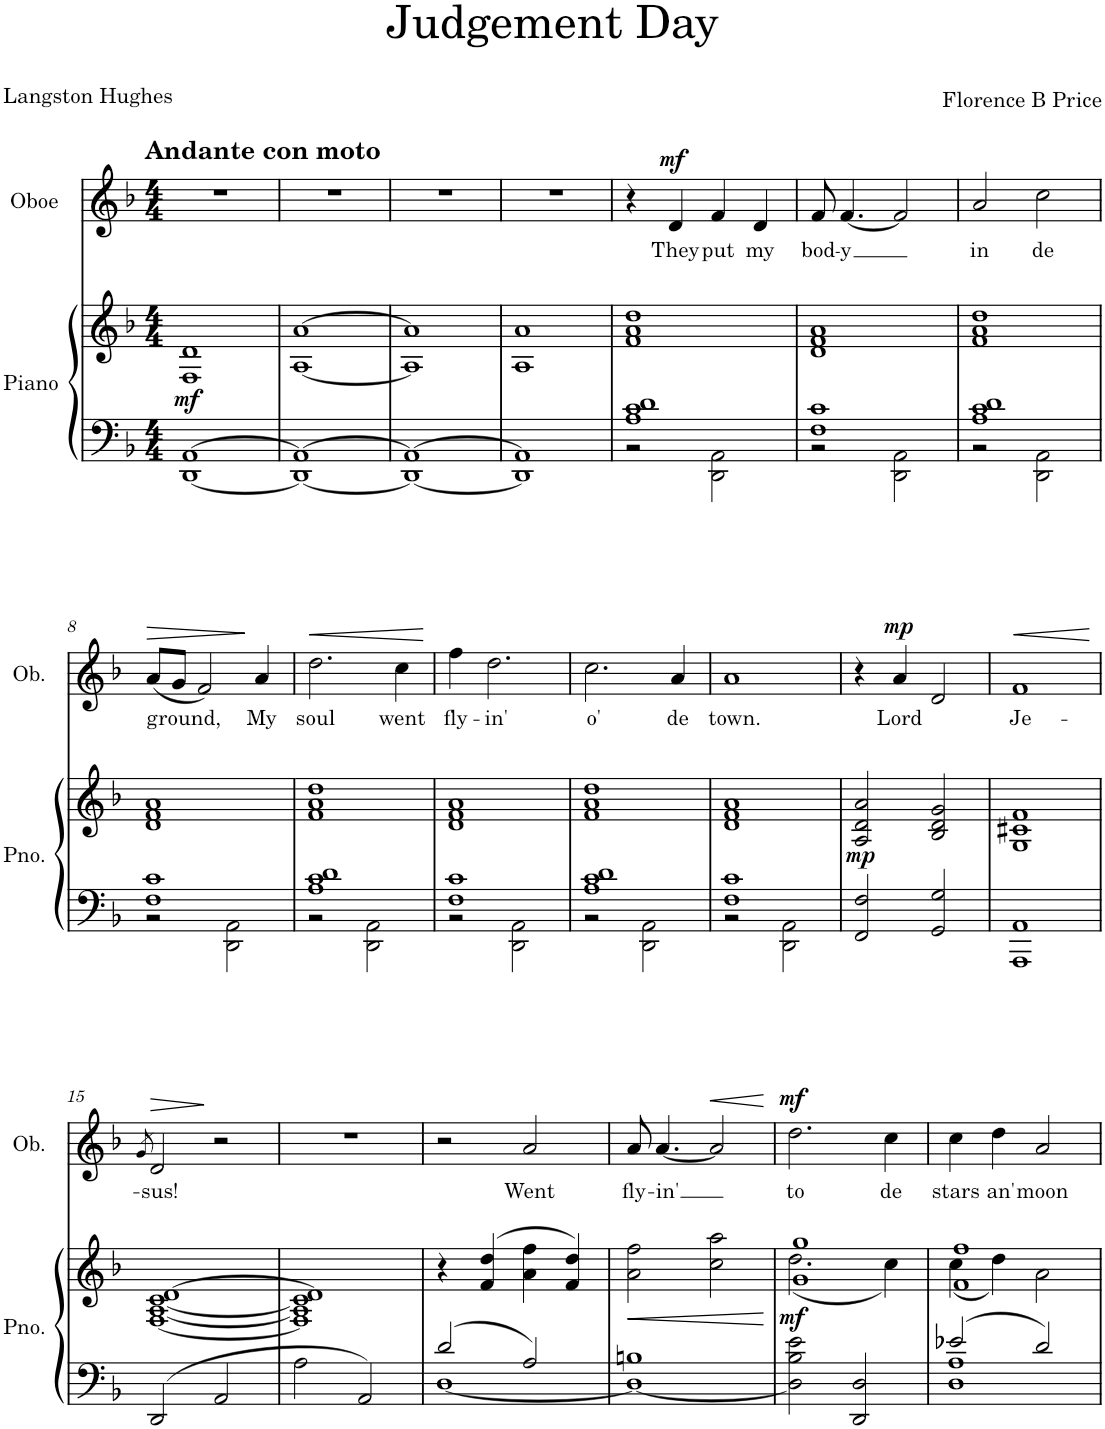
**kern	**kern	**dynam	**kern	**text	**dynam
*part2	*part2	*part2	*part1	*part1	*part1
*staff3	*staff2	*staff2/3	*staff1	*staff1	*staff1
*I"Piano	*	*	*I"Oboe	*	*
*I'Pno.	*	*	*I'Ob.	*	*
*clefF4	*clefG2	*	*clefG2	*	*
*k[b-]	*k[b-]	*	*k[b-]	*	*
*M4/4	*M4/4	*	*M4/4	*	*
=1	=1	=1	=1	=1	=1
!	!	!	!LO:TX:a:B:t=Andante con moto	!	!
!	!	!LO:DY:b	!	!	!
[1DD [1AA	1F 1d	mf	1r	.	.
=2	=2	=2	=2	=2	=2
1DD_ 1AA_	[1A [1a	.	1r	.	.
=3	=3	=3	=3	=3	=3
1DD_ 1AA_	1A] 1a]	.	1r	.	.
=4	=4	=4	=4	=4	=4
1DD] 1AA]	1A 1a	.	1r	.	.
=5	=5	=5	=5	=5	=5
*^	*	*	*	*	*
1A 1c 1d	2r	1f 1a 1dd	.	4r	.	.
!	!	!	!	!	!LO:LY:b	!LO:DY:a
.	.	.	.	4d/	They	mf
!	!	!	!	!	!LO:LY:b	!
.	2DD\ 2AA\	.	.	4f/	put	.
!	!	!	!	!	!LO:LY:b	!
.	.	.	.	4d/	my	.
=6	=6	=6	=6	=6	=6	=6
!	!	!	!	!	!LO:LY:b	!
1F 1c	2r	1d 1f 1a	.	8f/	bod-	.
!	!	!	!	!	!LO:LY:b	!
.	.	.	.	[4.f/	-y	.
.	2DD\ 2AA\	.	.	2f/]	.	.
=7	=7	=7	=7	=7	=7	=7
!	!	!	!	!	!LO:LY:b	!
1A 1c 1d	2r	1f 1a 1dd	.	2a/	in	.
!	!	!	!	!	!LO:LY:b	!
.	2DD\ 2AA\	.	.	2cc\	de	.
!!LO:LB:g=z
=8	=8	=8	=8	=8	=8	=8
!	!	!	!	!	!LO:LY:b	!LO:HP:b
1F 1c	2r	1d 1f 1a	.	(8a/L	ground,	>
.	.	.	.	8g/J	.	.
.	.	.	.	2f/)	.	.
.	2DD\ 2AA\	.	.	.	.	.
!	!	!	!	!	!LO:LY:b	!
.	.	.	.	4a/	My	]
=9	=9	=9	=9	=9	=9	=9
!	!	!	!	!	!LO:LY:b	!LO:HP:b
1A 1c 1d	2r	1f 1a 1dd	.	2.dd\	soul	<
.	2DD\ 2AA\	.	.	.	.	.
!	!	!	!	!	!LO:LY:b	!
.	.	.	.	4cc\	went	.
*v	*v	*	*	*	*	*
.	.	.	.	.	[
=10	=10	=10	=10	=10	=10
*^	*	*	*	*	*
!	!	!	!	!	!LO:LY:b	!
1F 1c	2r	1d 1f 1a	.	4ff\	fly-	.
!	!	!	!	!	!LO:LY:b	!
.	.	.	.	2.dd\	-in'	.
.	2DD\ 2AA\	.	.	.	.	.
=11	=11	=11	=11	=11	=11	=11
!	!	!	!	!	!LO:LY:b	!
1A 1c 1d	2r	1f 1a 1dd	.	2.cc\	o'	.
.	2DD\ 2AA\	.	.	.	.	.
!	!	!	!	!	!LO:LY:b	!
.	.	.	.	4a/	de	.
=12	=12	=12	=12	=12	=12	=12
!	!	!	!	!	!LO:LY:b	!
1F 1c	2r	1d 1f 1a	.	1a	town.	.
.	2DD\ 2AA\	.	.	.	.	.
=13	=13	=13	=13	=13	=13	=13
!	!	!	!LO:DY:b	!	!	!
*v	*v	*	*	*	*	*
2FF/ 2F/	2A/ 2d/ 2a/	mp	4r	.	.
!	!	!	!	!LO:LY:b	!LO:DY:a
.	.	.	4a/	Lord	mp
2GG/ 2G/	2B-/ 2d/ 2g/	.	2d/	.	.
=14	=14	=14	=14	=14	=14
!	!	!	!	!LO:LY:b	!LO:HP:b
1AAA 1AA	1G 1c#X 1f	.	1f	Je-	<
.	.	.	.	.	[
!!LO:LB:g=z
=15	=15	=15	=15	=15	=15
.	.	.	8qg/	.	.
!	!	!	!	!LO:LY:b	!
2DD/	[1F [1A [1c [1d	.	2d/	-sus!	.
2AA/	.	.	2r	.	.
=16	=16	=16	=16	=16	=16
2A\	1F] 1A] 1c] 1d]	.	1r	.	.
2AA/	.	.	.	.	.
=17	=17	=17	=17	=17	=17
*^	*	*	*	*	*
2d/	[1D	4r	.	2r	.	.
.	.	(4f/ 4dd/	.	.	.	.
!	!	!	!	!	!LO:LY:b	!
2A/	.	4a\ 4ff\	.	2a/	Went	.
.	.	4f/ 4dd/)	.	.	.	.
=18	=18	=18	=18	=18	=18	=18
!	!	!	!LO:HP:b	!	!LO:LY:b	!
1Bn	1D_	2a\ 2ff\	<	8a/	fly-	.
!	!	!	!	!	!LO:LY:b	!
.	.	.	.	[4.a/	-in'	.
!	!	!	!	!	!	!LO:HP:b
.	.	2cc\ 2aa\	.	2a/]	.	<
*v	*v	*	*	*	*	*
.	.	[	.	.	[
=19	=19	=19	=19	=19	=19
*	*^	*	*	*	*
!	!	!	!LO:DY:b	!	!LO:LY:b	!LO:DY:a
2D\] 2B-\ 2e\	1g 1gg	(2.dd\	mf	2.dd\	to	mf
2DD/ 2D/	.	.	.	.	.	.
!	!	!	!	!	!LO:LY:b	!
.	.	4cc\)	.	4cc\	de	.
=20	=20	=20	=20	=20	=20	=20
*^	*	*	*	*	*	*
!	!	!	!	!	!	!LO:LY:b	!
2e-X/	1D 1A	1f 1ff	(4cc\	.	4cc\	stars	.
!	!	!	!	!	!	!LO:LY:b	!
.	.	.	4dd\)	.	4dd\	an'	.
!	!	!	!	!	!	!LO:LY:b	!
2d/	.	.	2a\	.	2a/	moon	.
*v	*v	*	*	*	*	*	*
*	*v	*v	*	*	*	*
=	=	=	=	=	=
*-	*-	*-	*-	*-	*-
